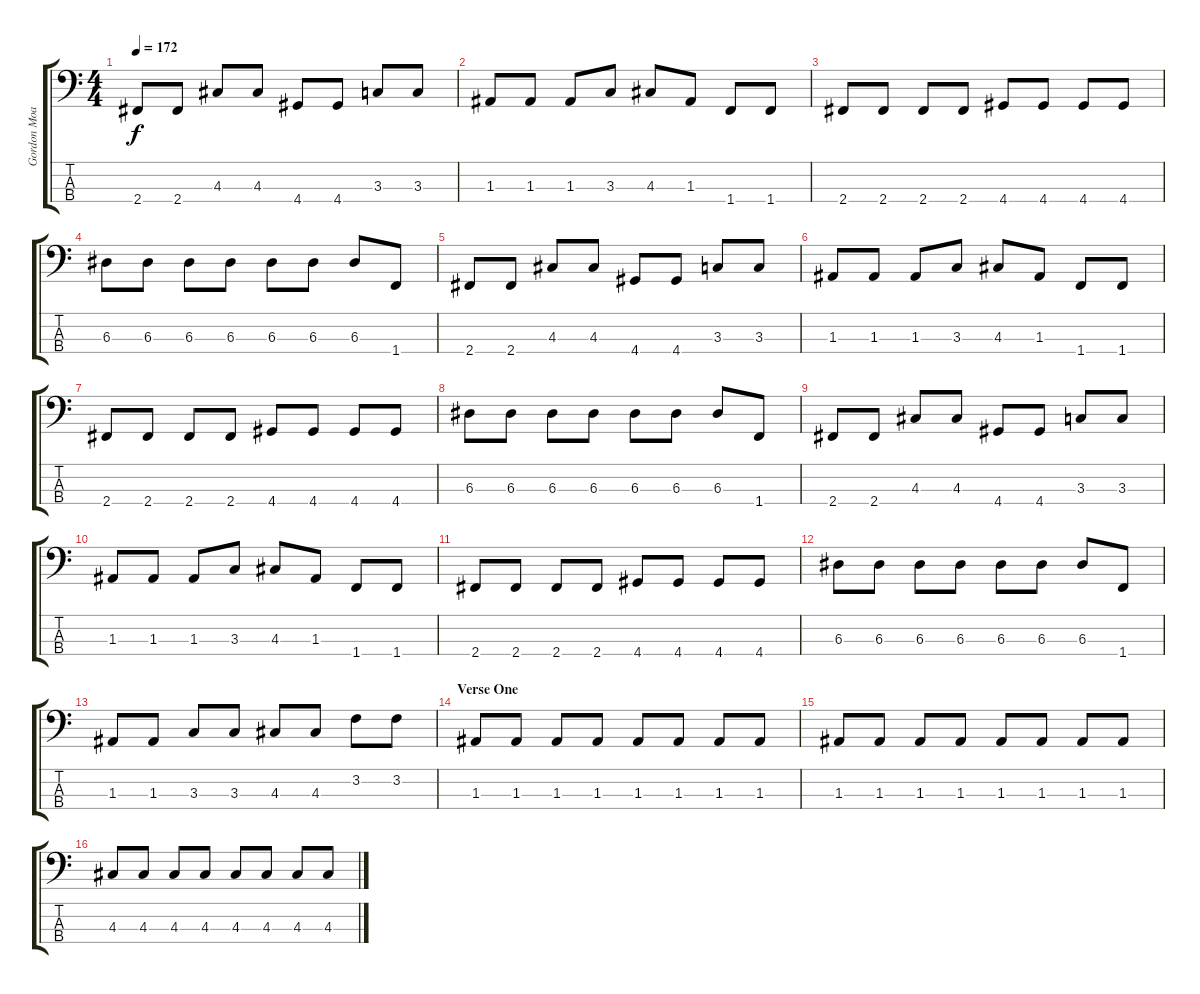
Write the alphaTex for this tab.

\track ("Gordon Moakes" "Gordon Moa") {instrument electricbassfinger}
\staff {score tabs}
\tuning (G2 D2 A1 E1) {hide}
\ts (4 4)
\tempo 172
\clef f4
\ks c
2.4.8{dy f} 2.4.8 4.3.8 4.3.8 4.4.8 4.4.8 3.3.8 3.3.8 |
1.3.8 1.3.8 1.3.8 3.3.8 4.3.8 1.3.8 1.4.8 1.4.8 |
2.4.8 2.4.8 2.4.8 2.4.8 4.4.8 4.4.8 4.4.8 4.4.8 |
6.3.8 6.3.8 6.3.8 6.3.8 6.3.8 6.3.8 6.3.8 1.4.8 |
2.4.8 2.4.8 4.3.8 4.3.8 4.4.8 4.4.8 3.3.8 3.3.8 |
1.3.8 1.3.8 1.3.8 3.3.8 4.3.8 1.3.8 1.4.8 1.4.8 |
2.4.8 2.4.8 2.4.8 2.4.8 4.4.8 4.4.8 4.4.8 4.4.8 |
6.3.8 6.3.8 6.3.8 6.3.8 6.3.8 6.3.8 6.3.8 1.4.8 |
2.4.8 2.4.8 4.3.8 4.3.8 4.4.8 4.4.8 3.3.8 3.3.8 |
1.3.8 1.3.8 1.3.8 3.3.8 4.3.8 1.3.8 1.4.8 1.4.8 |
2.4.8 2.4.8 2.4.8 2.4.8 4.4.8 4.4.8 4.4.8 4.4.8 |
6.3.8 6.3.8 6.3.8 6.3.8 6.3.8 6.3.8 6.3.8 1.4.8 |
1.3.8 1.3.8 3.3.8 3.3.8 4.3.8 4.3.8 3.2.8 3.2.8 |
\section ("" "Verse One")
1.3.8 1.3.8 1.3.8 1.3.8 1.3.8 1.3.8 1.3.8 1.3.8 |
1.3.8 1.3.8 1.3.8 1.3.8 1.3.8 1.3.8 1.3.8 1.3.8 |
4.3.8 4.3.8 4.3.8 4.3.8 4.3.8 4.3.8 4.3.8 4.3.8
